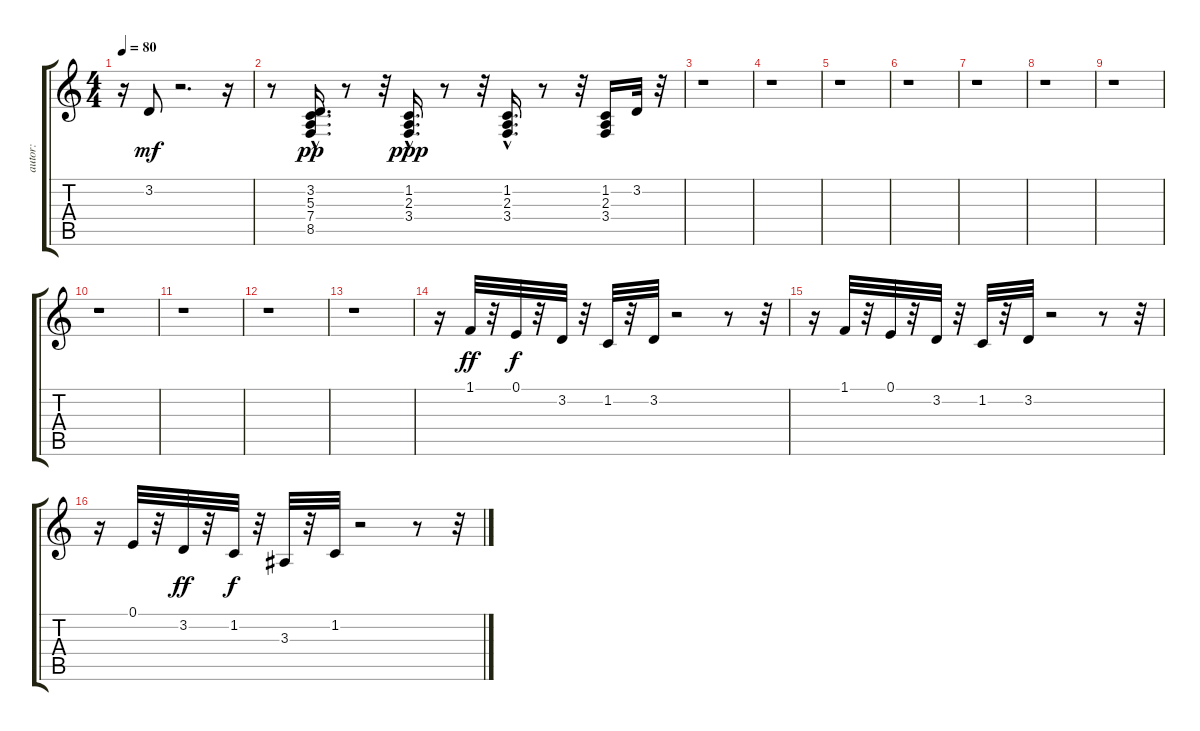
\track ("autor:" "autor:") {instrument pad3polysynth}
\staff {score tabs}
\tuning (E4 B3 G3 D3 A2 E2) {hide}
\ts (4 4)
\tempo 80
\clef g2
\ks c
r.16{dy mp} 3.2.8{dy mf} r.2{d} r.16 |
r.8 (3.2 5.3{hac} 7.4{hac} 8.5{hac}).16{d dy pp balance 0 instrument electricguitarclean} r.8 r.32 (1.2{hac} 2.3 3.4{hac}).16{d dy ppp} r.8 r.32 (1.2 2.3 3.4{hac}).16{d} r.8 r.32 (1.2 2.3 3.4).16 3.2.32 r.32 |
r.1 |
r.1 |
r.1 |
r.1 |
r.1 |
r.1 |
r.1 |
r.1 |
r.1 |
r.1 |
r.1 |
r.16 1.1.32{dy ff balance 8} r.32 0.1.32{dy f} r.32 3.2.32 r.32 1.2.32 r.32 3.2.32 r.2 r.8 r.32 |
r.16 1.1.32 r.32 0.1.32 r.32 3.2.32 r.32 1.2.32 r.32 3.2.32 r.2 r.8 r.32 |
r.16 0.1.32 r.32 3.2.32{dy ff} r.32 1.2.32{dy f} r.32 3.3.32 r.32 1.2.32 r.2 r.8 r.32
